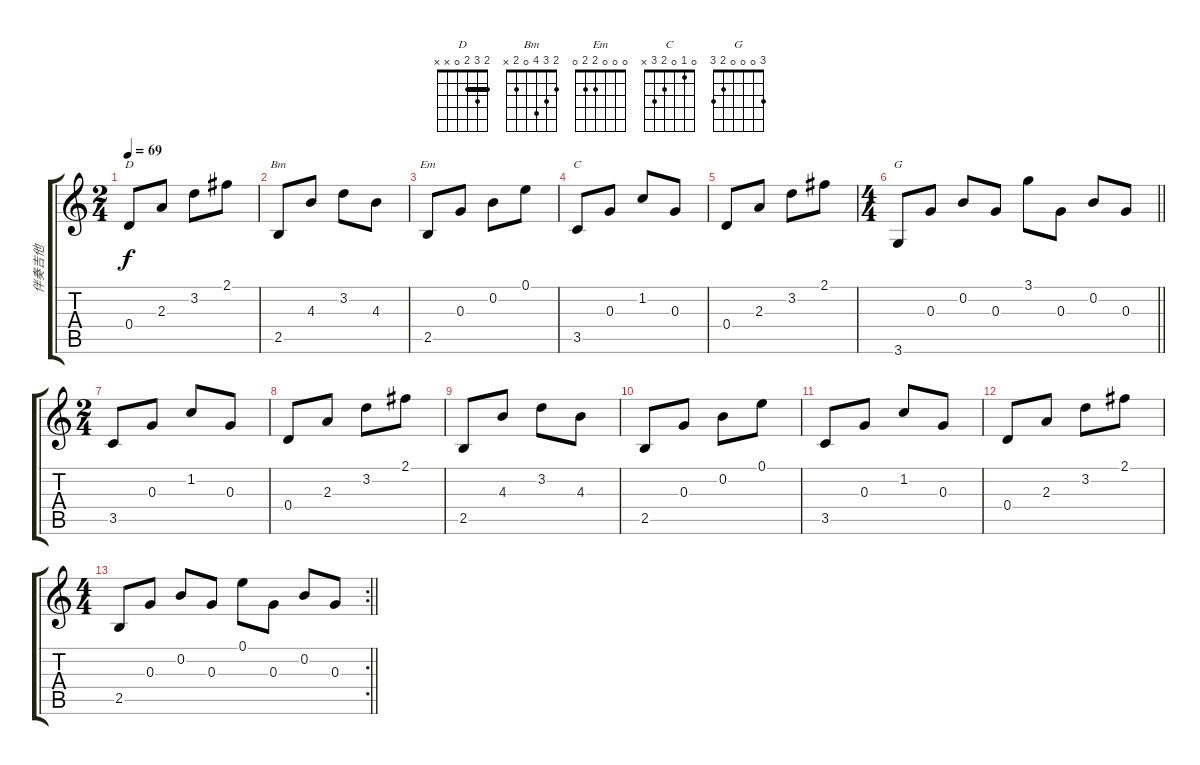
\track ("伴奏吉他" "伴奏吉他") {instrument acousticguitarsteel}
\staff {score tabs}
\tuning (E4 B3 G3 D3 A2 E2) {hide}
\chord ("D" 2 3 2 0 x x) {barre 2}
\chord ("Bm" 2 3 4 0 2 x)
\chord ("Em" 0 0 0 2 2 0)
\chord ("C" 0 1 0 2 3 x)
\chord ("G" 3 0 0 0 2 3)
\ts (2 4)
\tempo 69
\clef g2
\ks c
0.4.8{ch "D" dy f} 2.3.8 3.2.8 2.1.8 |
2.5.8{ch "Bm"} 4.3.8 3.2.8 4.3.8 |
2.5.8{ch "Em"} 0.3.8 0.2.8 0.1.8 |
3.5.8{ch "C"} 0.3.8 1.2.8 0.3.8 |
0.4.8 2.3.8 3.2.8 2.1.8 |
\ts (4 4)
\barLineRight lightlight
3.6.8{ch "G"} 0.3.8 0.2.8 0.3.8 3.1.8{txt ""} 0.3.8 0.2.8 0.3.8 |
\ts (2 4)
3.5.8 0.3.8 1.2.8 0.3.8 |
0.4.8 2.3.8 3.2.8 2.1.8 |
2.5.8 4.3.8 3.2.8 4.3.8 |
2.5.8 0.3.8 0.2.8 0.1.8 |
3.5.8 0.3.8 1.2.8 0.3.8 |
0.4.8 2.3.8 3.2.8 2.1.8 |
\rc 2
\ts (4 4)
\barLineRight lightlight
2.5.8 0.3.8 0.2.8 0.3.8 0.1.8 0.3.8 0.2.8 0.3.8
